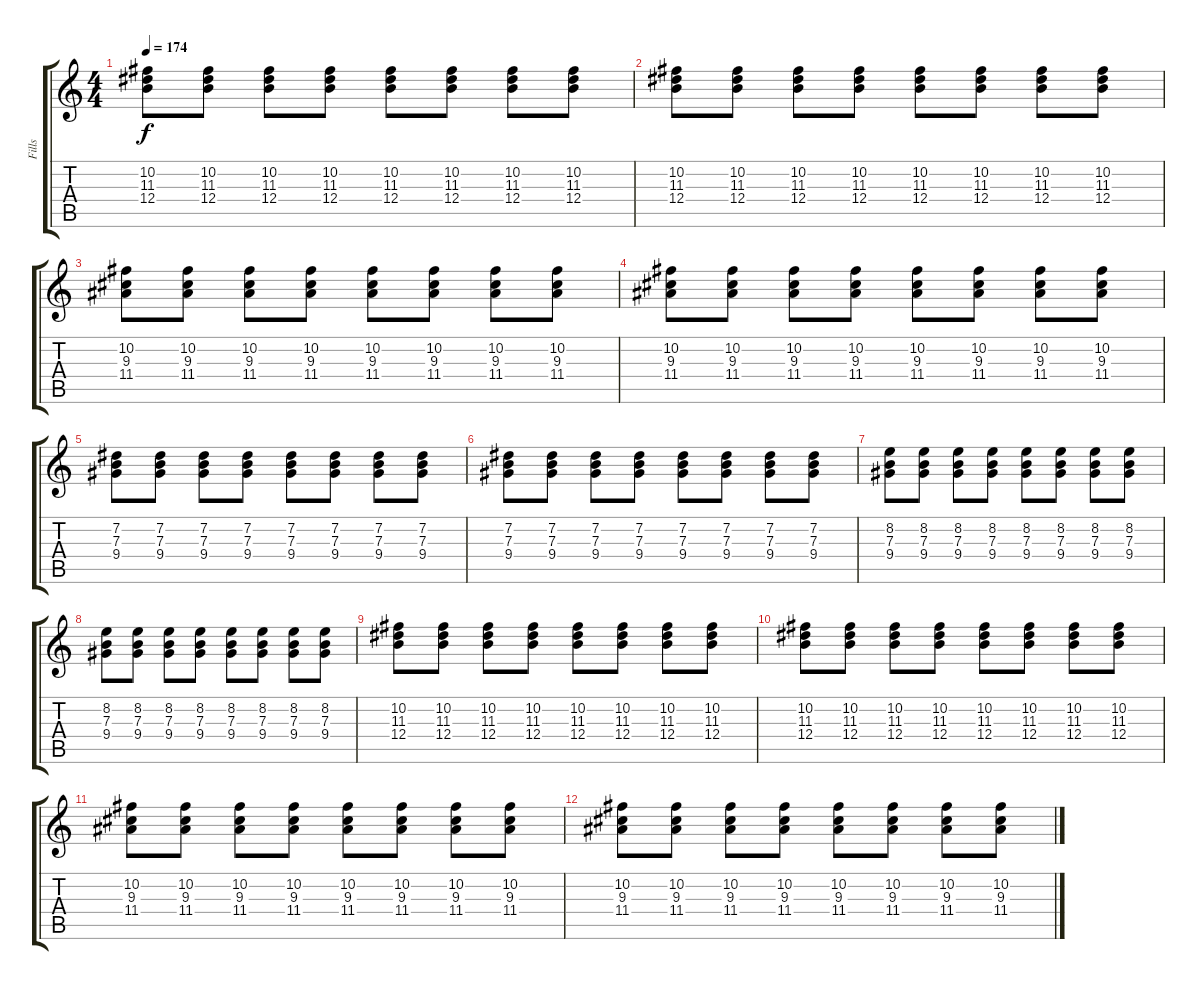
\track ("Fills" "Fills") {instrument acousticguitarsteel}
\staff {score tabs}
\tuning (Db4 Ab3 E3 B2 Gb2 B1) {hide}
\ts (4 4)
\tempo 174
\clef g2
\ks c
(10.2 11.3 12.4).8{dy f} (10.2 11.3 12.4).8 (10.2 11.3 12.4).8 (10.2 11.3 12.4).8 (10.2 11.3 12.4).8 (10.2 11.3 12.4).8 (10.2 11.3 12.4).8 (10.2 11.3 12.4).8 |
(10.2 11.3 12.4).8 (10.2 11.3 12.4).8 (10.2 11.3 12.4).8 (10.2 11.3 12.4).8 (10.2 11.3 12.4).8 (10.2 11.3 12.4).8 (10.2 11.3 12.4).8 (10.2 11.3 12.4).8 |
(10.2 9.3 11.4).8 (10.2 9.3 11.4).8 (10.2 9.3 11.4).8 (10.2 9.3 11.4).8 (10.2 9.3 11.4).8 (10.2 9.3 11.4).8 (10.2 9.3 11.4).8 (10.2 9.3 11.4).8 |
(10.2 9.3 11.4).8 (10.2 9.3 11.4).8 (10.2 9.3 11.4).8 (10.2 9.3 11.4).8 (10.2 9.3 11.4).8 (10.2 9.3 11.4).8 (10.2 9.3 11.4).8 (10.2 9.3 11.4).8 |
(7.2 7.3 9.4).8 (7.2 7.3 9.4).8 (7.2 7.3 9.4).8 (7.2 7.3 9.4).8 (7.2 7.3 9.4).8 (7.2 7.3 9.4).8 (7.2 7.3 9.4).8 (7.2 7.3 9.4).8 |
(7.2 7.3 9.4).8 (7.2 7.3 9.4).8 (7.2 7.3 9.4).8 (7.2 7.3 9.4).8 (7.2 7.3 9.4).8 (7.2 7.3 9.4).8 (7.2 7.3 9.4).8 (7.2 7.3 9.4).8 |
(8.2 7.3 9.4).8 (8.2 7.3 9.4).8 (8.2 7.3 9.4).8 (8.2 7.3 9.4).8 (8.2 7.3 9.4).8 (8.2 7.3 9.4).8 (8.2 7.3 9.4).8 (8.2 7.3 9.4).8 |
(8.2 7.3 9.4).8 (8.2 7.3 9.4).8 (8.2 7.3 9.4).8 (8.2 7.3 9.4).8 (8.2 7.3 9.4).8 (8.2 7.3 9.4).8 (8.2 7.3 9.4).8 (8.2 7.3 9.4).8 |
(10.2 11.3 12.4).8 (10.2 11.3 12.4).8 (10.2 11.3 12.4).8 (10.2 11.3 12.4).8 (10.2 11.3 12.4).8 (10.2 11.3 12.4).8 (10.2 11.3 12.4).8 (10.2 11.3 12.4).8 |
(10.2 11.3 12.4).8 (10.2 11.3 12.4).8 (10.2 11.3 12.4).8 (10.2 11.3 12.4).8 (10.2 11.3 12.4).8 (10.2 11.3 12.4).8 (10.2 11.3 12.4).8 (10.2 11.3 12.4).8 |
(10.2 9.3 11.4).8 (10.2 9.3 11.4).8 (10.2 9.3 11.4).8 (10.2 9.3 11.4).8 (10.2 9.3 11.4).8 (10.2 9.3 11.4).8 (10.2 9.3 11.4).8 (10.2 9.3 11.4).8 |
(10.2 9.3 11.4).8 (10.2 9.3 11.4).8 (10.2 9.3 11.4).8 (10.2 9.3 11.4).8 (10.2 9.3 11.4).8 (10.2 9.3 11.4).8 (10.2 9.3 11.4).8 (10.2 9.3 11.4).8
